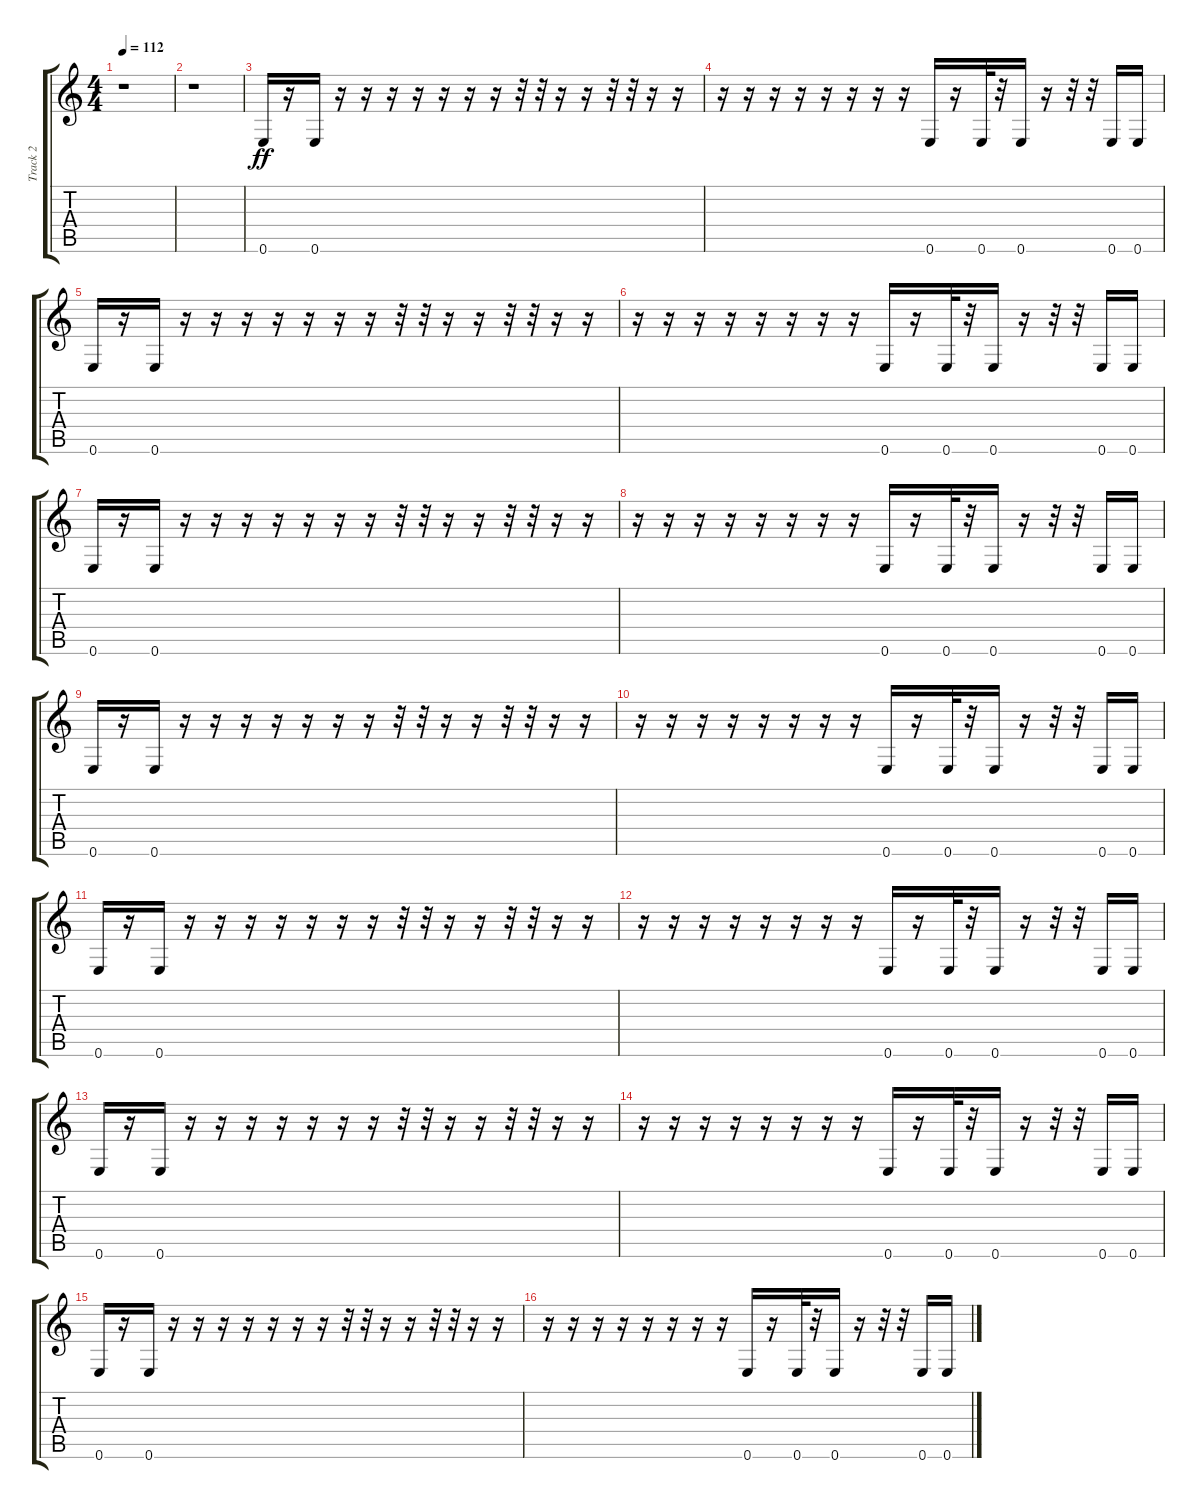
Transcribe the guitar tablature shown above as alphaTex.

\track ("Track 2" "Track 2") {instrument electricbassfinger}
\staff {score tabs}
\tuning (E4 B3 G3 D3 A2 E2) {hide}
\ts (4 4)
\tempo 112
\clef g2
\ks c
r.1{dy ff} |
r.1 |
0.6.16 r.16 0.6.16 r.16 r.16 r.16 r.16 r.16 r.16 r.16 r.32 r.32 r.16 r.16 r.32 r.32 r.16 r.16 |
r.16 r.16 r.16 r.16 r.16 r.16 r.16 r.16 0.6.16 r.16 0.6.32 r.32 0.6.16 r.16 r.32 r.32 0.6.16 0.6.16 |
0.6.16 r.16 0.6.16 r.16 r.16 r.16 r.16 r.16 r.16 r.16 r.32 r.32 r.16 r.16 r.32 r.32 r.16 r.16 |
r.16 r.16 r.16 r.16 r.16 r.16 r.16 r.16 0.6.16 r.16 0.6.32 r.32 0.6.16 r.16 r.32 r.32 0.6.16 0.6.16 |
0.6.16 r.16 0.6.16 r.16 r.16 r.16 r.16 r.16 r.16 r.16 r.32 r.32 r.16 r.16 r.32 r.32 r.16 r.16 |
r.16 r.16 r.16 r.16 r.16 r.16 r.16 r.16 0.6.16 r.16 0.6.32 r.32 0.6.16 r.16 r.32 r.32 0.6.16 0.6.16 |
0.6.16 r.16 0.6.16 r.16 r.16 r.16 r.16 r.16 r.16 r.16 r.32 r.32 r.16 r.16 r.32 r.32 r.16 r.16 |
r.16 r.16 r.16 r.16 r.16 r.16 r.16 r.16 0.6.16 r.16 0.6.32 r.32 0.6.16 r.16 r.32 r.32 0.6.16 0.6.16 |
0.6.16 r.16 0.6.16 r.16 r.16 r.16 r.16 r.16 r.16 r.16 r.32 r.32 r.16 r.16 r.32 r.32 r.16 r.16 |
r.16 r.16 r.16 r.16 r.16 r.16 r.16 r.16 0.6.16 r.16 0.6.32 r.32 0.6.16 r.16 r.32 r.32 0.6.16 0.6.16 |
0.6.16 r.16 0.6.16 r.16 r.16 r.16 r.16 r.16 r.16 r.16 r.32 r.32 r.16 r.16 r.32 r.32 r.16 r.16 |
r.16 r.16 r.16 r.16 r.16 r.16 r.16 r.16 0.6.16 r.16 0.6.32 r.32 0.6.16 r.16 r.32 r.32 0.6.16 0.6.16 |
0.6.16 r.16 0.6.16 r.16 r.16 r.16 r.16 r.16 r.16 r.16 r.32 r.32 r.16 r.16 r.32 r.32 r.16 r.16 |
r.16 r.16 r.16 r.16 r.16 r.16 r.16 r.16 0.6.16 r.16 0.6.32 r.32 0.6.16 r.16 r.32 r.32 0.6.16 0.6.16
